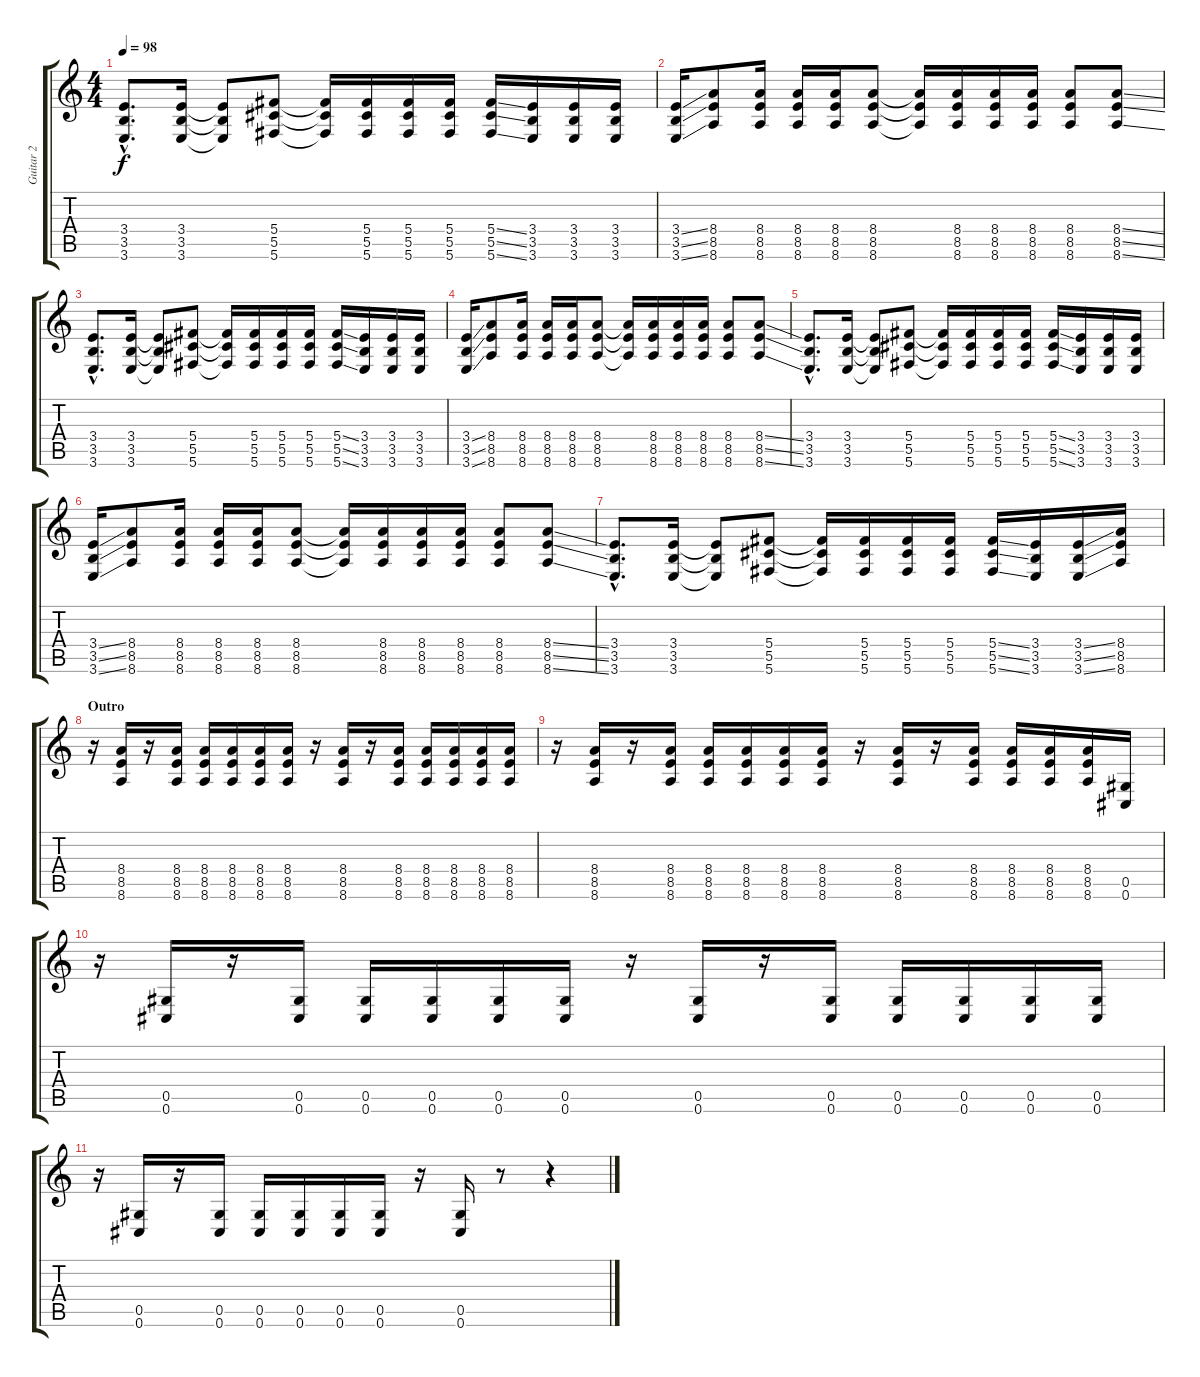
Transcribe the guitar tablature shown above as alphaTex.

\track ("Guitar 2" "Guitar 2") {instrument distortionguitar}
\staff {score tabs}
\tuning (Eb4 Bb3 Gb3 Db3 Ab2 Db2) {hide}
\ts (4 4)
\tempo 98
\clef g2
\ks c
(3.4{hac} 3.5{hac} 3.6{hac}).8{d dy f} (3.4 3.5 3.6).16 (3.4{t} 3.5{t} 3.6{t}).8 (5.4 5.5 5.6).8 (5.4{t} 5.5{t} 5.6{t}).16 (5.4 5.5 5.6).16 (5.4 5.5 5.6).16 (5.4 5.5 5.6).16 (5.4{ss} 5.5{ss} 5.6{ss}).16 (3.4 3.5 3.6).16 (3.4 3.5 3.6).16 (3.4 3.5 3.6).16 |
(3.4{ss} 3.5{ss} 3.6{ss}).16 (8.4 8.5 8.6).8 (8.4 8.5 8.6).16 (8.4 8.5 8.6).16 (8.4 8.5 8.6).16 (8.4 8.5 8.6).8 (8.4{t} 8.5{t} 8.6{t}).16 (8.4 8.5 8.6).16 (8.4 8.5 8.6).16 (8.4 8.5 8.6).16 (8.4 8.5 8.6).8 (8.4{ss} 8.5{ss} 8.6{ss}).8 |
(3.4{hac} 3.5{hac} 3.6{hac}).8{d} (3.4 3.5 3.6).16 (3.4{t} 3.5{t} 3.6{t}).8 (5.4 5.5 5.6).8 (5.4{t} 5.5{t} 5.6{t}).16 (5.4 5.5 5.6).16 (5.4 5.5 5.6).16 (5.4 5.5 5.6).16 (5.4{ss} 5.5{ss} 5.6{ss}).16 (3.4 3.5 3.6).16 (3.4 3.5 3.6).16 (3.4 3.5 3.6).16 |
(3.4{ss} 3.5{ss} 3.6{ss}).16 (8.4 8.5 8.6).8 (8.4 8.5 8.6).16 (8.4 8.5 8.6).16 (8.4 8.5 8.6).16 (8.4 8.5 8.6).8 (8.4{t} 8.5{t} 8.6{t}).16 (8.4 8.5 8.6).16 (8.4 8.5 8.6).16 (8.4 8.5 8.6).16 (8.4 8.5 8.6).8 (8.4{ss} 8.5{ss} 8.6{ss}).8 |
(3.4{hac} 3.5{hac} 3.6{hac}).8{d} (3.4 3.5 3.6).16 (3.4{t} 3.5{t} 3.6{t}).8 (5.4 5.5 5.6).8 (5.4{t} 5.5{t} 5.6{t}).16 (5.4 5.5 5.6).16 (5.4 5.5 5.6).16 (5.4 5.5 5.6).16 (5.4{ss} 5.5{ss} 5.6{ss}).16 (3.4 3.5 3.6).16 (3.4 3.5 3.6).16 (3.4 3.5 3.6).16 |
(3.4{ss} 3.5{ss} 3.6{ss}).16 (8.4 8.5 8.6).8 (8.4 8.5 8.6).16 (8.4 8.5 8.6).16 (8.4 8.5 8.6).16 (8.4 8.5 8.6).8 (8.4{t} 8.5{t} 8.6{t}).16 (8.4 8.5 8.6).16 (8.4 8.5 8.6).16 (8.4 8.5 8.6).16 (8.4 8.5 8.6).8 (8.4{ss} 8.5{ss} 8.6{ss}).8 |
(3.4{hac} 3.5{hac} 3.6{hac}).8{d} (3.4 3.5 3.6).16 (3.4{t} 3.5{t} 3.6{t}).8 (5.4 5.5 5.6).8 (5.4{t} 5.5{t} 5.6{t}).16 (5.4 5.5 5.6).16 (5.4 5.5 5.6).16 (5.4 5.5 5.6).16 (5.4{ss} 5.5{ss} 5.6{ss}).16 (3.4 3.5 3.6).16 (3.4{ss} 3.5{ss} 3.6{ss}).16 (8.4 8.5 8.6).16 |
\section ("" "Outro")
r.16 (8.4 8.5 8.6).16 r.16 (8.4 8.5 8.6).16 (8.4 8.5 8.6).16 (8.4 8.5 8.6).16 (8.4 8.5 8.6).16 (8.4 8.5 8.6).16 r.16 (8.4 8.5 8.6).16 r.16 (8.4 8.5 8.6).16 (8.4 8.5 8.6).16 (8.4 8.5 8.6).16 (8.4 8.5 8.6).16 (8.4 8.5 8.6).16 |
r.16 (8.4 8.5 8.6).16 r.16 (8.4 8.5 8.6).16 (8.4 8.5 8.6).16 (8.4 8.5 8.6).16 (8.4 8.5 8.6).16 (8.4 8.5 8.6).16 r.16 (8.4 8.5 8.6).16 r.16 (8.4 8.5 8.6).16 (8.4 8.5 8.6).16 (8.4 8.5 8.6).16 (8.4 8.5 8.6).16 (0.5 0.6).16 |
r.16 (0.5 0.6).16 r.16 (0.5 0.6).16 (0.5 0.6).16 (0.5 0.6).16 (0.5 0.6).16 (0.5 0.6).16 r.16 (0.5 0.6).16 r.16 (0.5 0.6).16 (0.5 0.6).16 (0.5 0.6).16 (0.5 0.6).16 (0.5 0.6).16 |
r.16 (0.5 0.6).16 r.16 (0.5 0.6).16 (0.5 0.6).16 (0.5 0.6).16 (0.5 0.6).16 (0.5 0.6).16 r.16 (0.5 0.6).16 r.8 r.4
